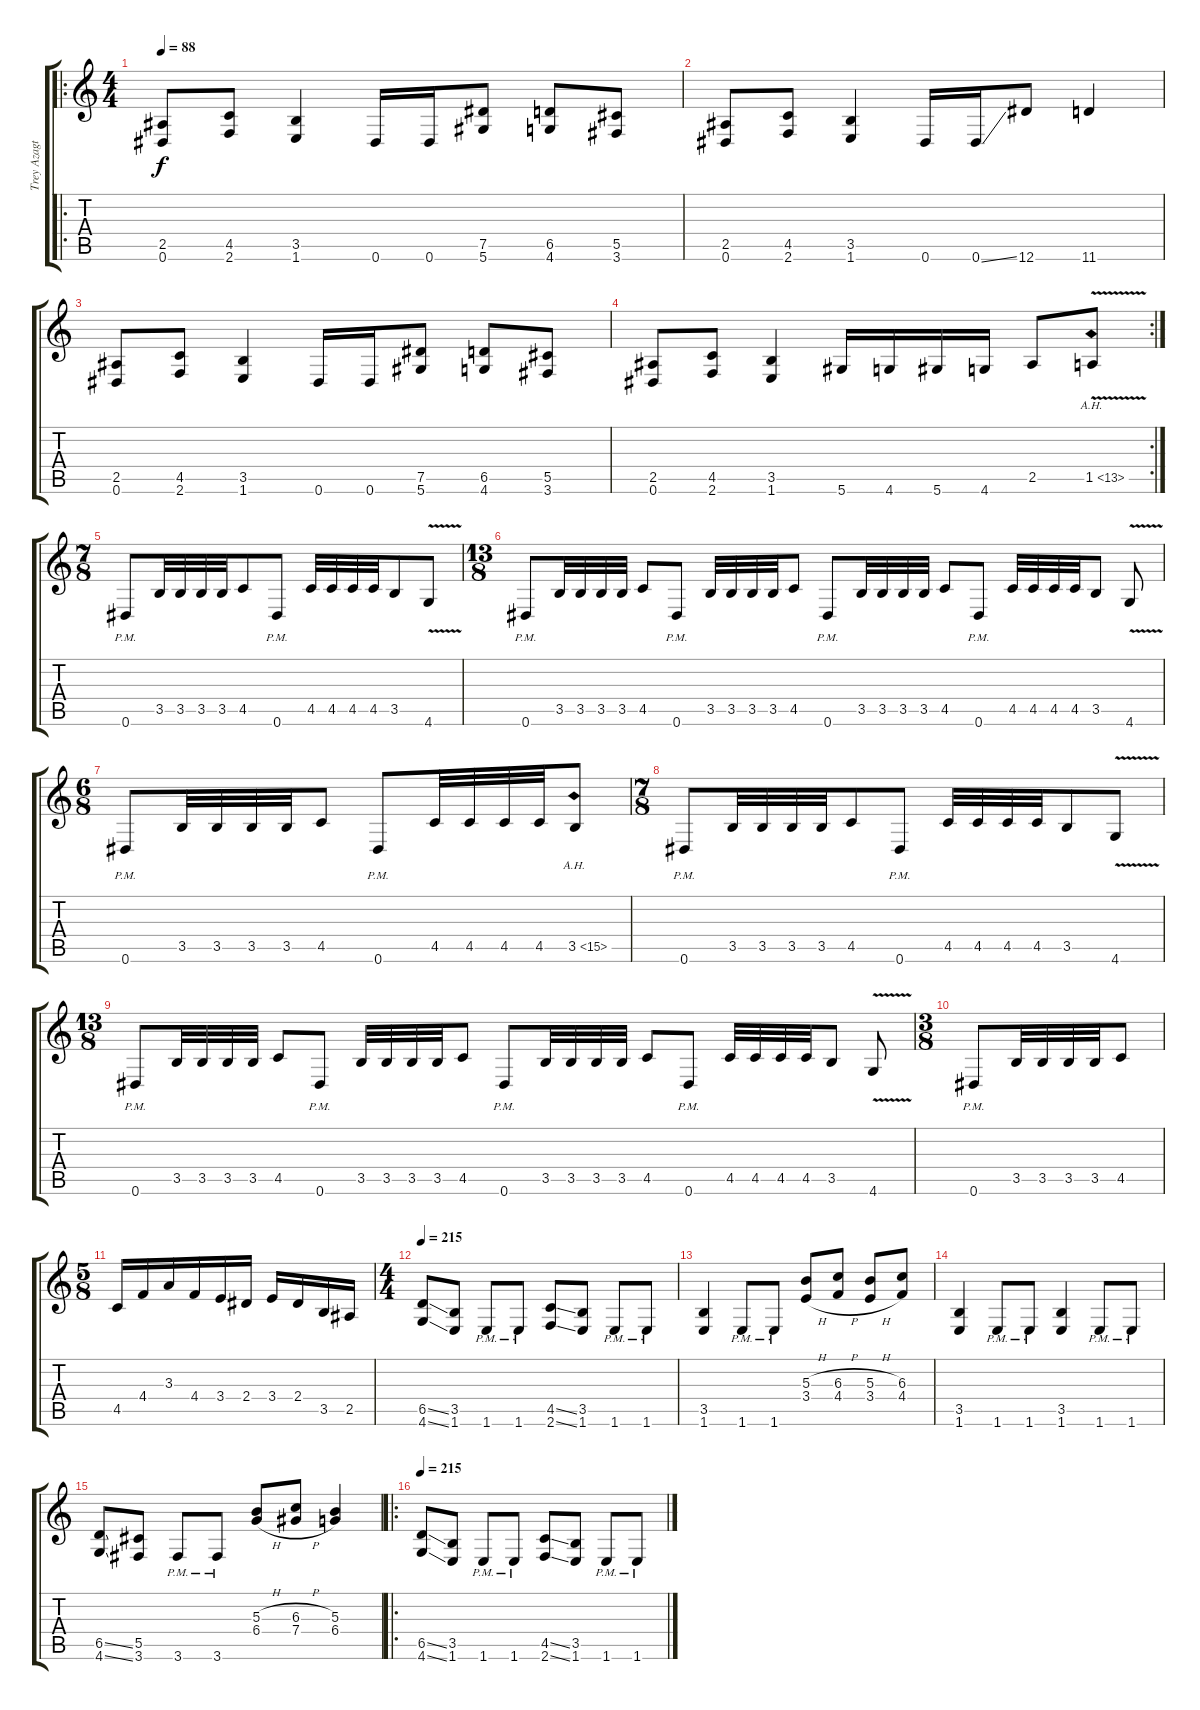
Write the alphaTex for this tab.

\track ("Trey Azagthoth" "Trey Azagt") {instrument distortionguitar}
\staff {score tabs}
\tuning (Eb4 Bb3 Gb3 Db3 Ab2 Eb2) {hide}
\ro
\ts (4 4)
\tempo 88
\clef g2
\ks c
(2.5 0.6).8{dy f instrument distortionguitar} (4.5 2.6).8 (3.5 1.6).4 0.6.16 0.6.16 (7.5 5.6).8 (6.5 4.6).8 (5.5 3.6).8 |
(2.5 0.6).8 (4.5 2.6).8 (3.5 1.6).4 0.6.16 0.6{ss}.16 12.6.8 11.6.4 |
(2.5 0.6).8 (4.5 2.6).8 (3.5 1.6).4 0.6.16 0.6.16 (7.5 5.6).8 (6.5 4.6).8 (5.5 3.6).8 |
\rc 2
(2.5 0.6).8 (4.5 2.6).8 (3.5 1.6).4 5.6.16 4.6.16 5.6.16 4.6.16 2.5.8 1.5{ah 12 v}.8 |
\ts (7 8)
0.6{pm}.8 3.5.32 3.5.32 3.5.32 3.5.32 4.5.8 0.6{pm}.8 4.5.32 4.5.32 4.5.32 4.5.32 3.5.8 4.6{v}.8 |
\ts (13 8)
0.6{pm}.8 3.5.32 3.5.32 3.5.32 3.5.32 4.5.8 0.6{pm}.8 3.5.32 3.5.32 3.5.32 3.5.32 4.5.8 0.6{pm}.8 3.5.32 3.5.32 3.5.32 3.5.32 4.5.8 0.6{pm}.8 4.5.32 4.5.32 4.5.32 4.5.32 3.5.8 4.6{v}.8 |
\ts (6 8)
0.6{pm}.8 3.5.32 3.5.32 3.5.32 3.5.32 4.5.8 0.6{pm}.8 4.5.32 4.5.32 4.5.32 4.5.32 3.5{ah 12}.8 |
\ts (7 8)
0.6{pm}.8 3.5.32 3.5.32 3.5.32 3.5.32 4.5.8 0.6{pm}.8 4.5.32 4.5.32 4.5.32 4.5.32 3.5.8 4.6{v}.8 |
\ts (13 8)
0.6{pm}.8 3.5.32 3.5.32 3.5.32 3.5.32 4.5.8 0.6{pm}.8 3.5.32 3.5.32 3.5.32 3.5.32 4.5.8 0.6{pm}.8 3.5.32 3.5.32 3.5.32 3.5.32 4.5.8 0.6{pm}.8 4.5.32 4.5.32 4.5.32 4.5.32 3.5.8 4.6{v}.8 |
\ts (3 8)
0.6{pm}.8 3.5.32 3.5.32 3.5.32 3.5.32 4.5.8 |
\ts (5 8)
4.5.16 4.4.16 3.3.16 4.4.16 3.4.16 2.4.16 3.4.16 2.4.16 3.5.16 2.5.16 |
\ts (4 4)
\tempo 215
(6.5{ss} 4.6{ss}).8 (3.5 1.6).8 1.6{pm}.8 1.6{pm}.8 (4.5{ss} 2.6{ss}).8 (3.5 1.6).8 1.6{pm}.8 1.6{pm}.8 |
(3.5 1.6).4 1.6{pm}.8 1.6{pm}.8 (5.3{h} 3.4{h}).8 (6.3{h} 4.4{h}).8 (5.3{h} 3.4{h}).8 (6.3 4.4).8 |
(3.5 1.6).4 1.6{pm}.8 1.6{pm}.8 (3.5 1.6).4 1.6{pm}.8 1.6{pm}.8 |
(6.5{ss} 4.6{ss}).8 (5.5 3.6).8 3.6{pm}.8 3.6{pm}.8 (5.3{h} 6.4{h}).8 (6.3{h} 7.4{h}).8 (5.3 6.4).4 |
\ro
\tempo 215
(6.5{ss} 4.6{ss}).8 (3.5 1.6).8 1.6{pm}.8 1.6{pm}.8 (4.5{ss} 2.6{ss}).8 (3.5 1.6).8 1.6{pm}.8 1.6{pm}.8
